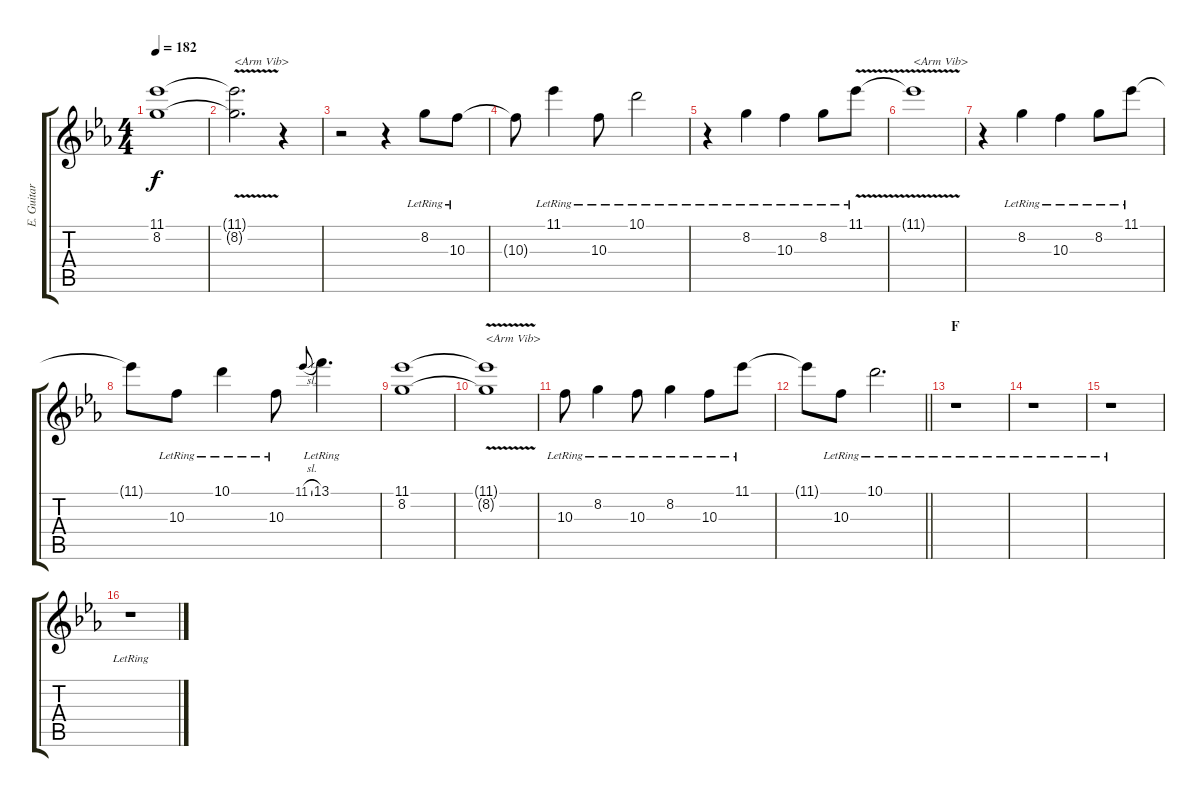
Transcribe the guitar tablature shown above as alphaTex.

\track ("E. Guitar IV" "E. Guitar ") {instrument overdrivenguitar}
\staff {score tabs}
\tuning (E4 B3 G3 D3 A2 E2) {hide}
\ts (4 4)
\tempo 182
\clef g2
\ks eb
(11.1 8.2).1{dy f} |
(11.1{v t} 8.2{v t}).2{d txt "<Arm Vib>"} r.4 |
r.2 r.4 8.2{lr}.8 10.3{lr}.8 |
10.3{t}.8 11.1{lr}.4 10.3{lr}.8 10.1{lr}.2 |
r.4 8.2{lr}.4 10.3{lr}.4 8.2{lr}.8 11.1{v lr}.8 |
11.1{t}.1{txt "<Arm Vib>"} |
r.4 8.2{lr}.4 10.3{lr}.4 8.2{lr}.8 11.1{lr}.8 |
11.1{t}.8 10.3{lr}.8 10.1{lr}.4 10.3{lr}.8 11.1{sl}.8{gr onbeat} 13.1{lr}.4{d} |
(11.1 8.2).1 |
(11.1{v t} 8.2{v t}).1{txt "<Arm Vib>"} |
10.3{lr}.8 8.2{lr}.4 10.3{lr}.8 8.2{lr}.4 10.3{lr}.8 11.1{lr}.8 |
\barLineRight lightlight
11.1{t}.8 10.3{lr}.8 10.1{lr}.2{d} |
\section ("" "F")
r.1{instrument overdrivenguitar} |
r.1 |
r.1 |
r.1
